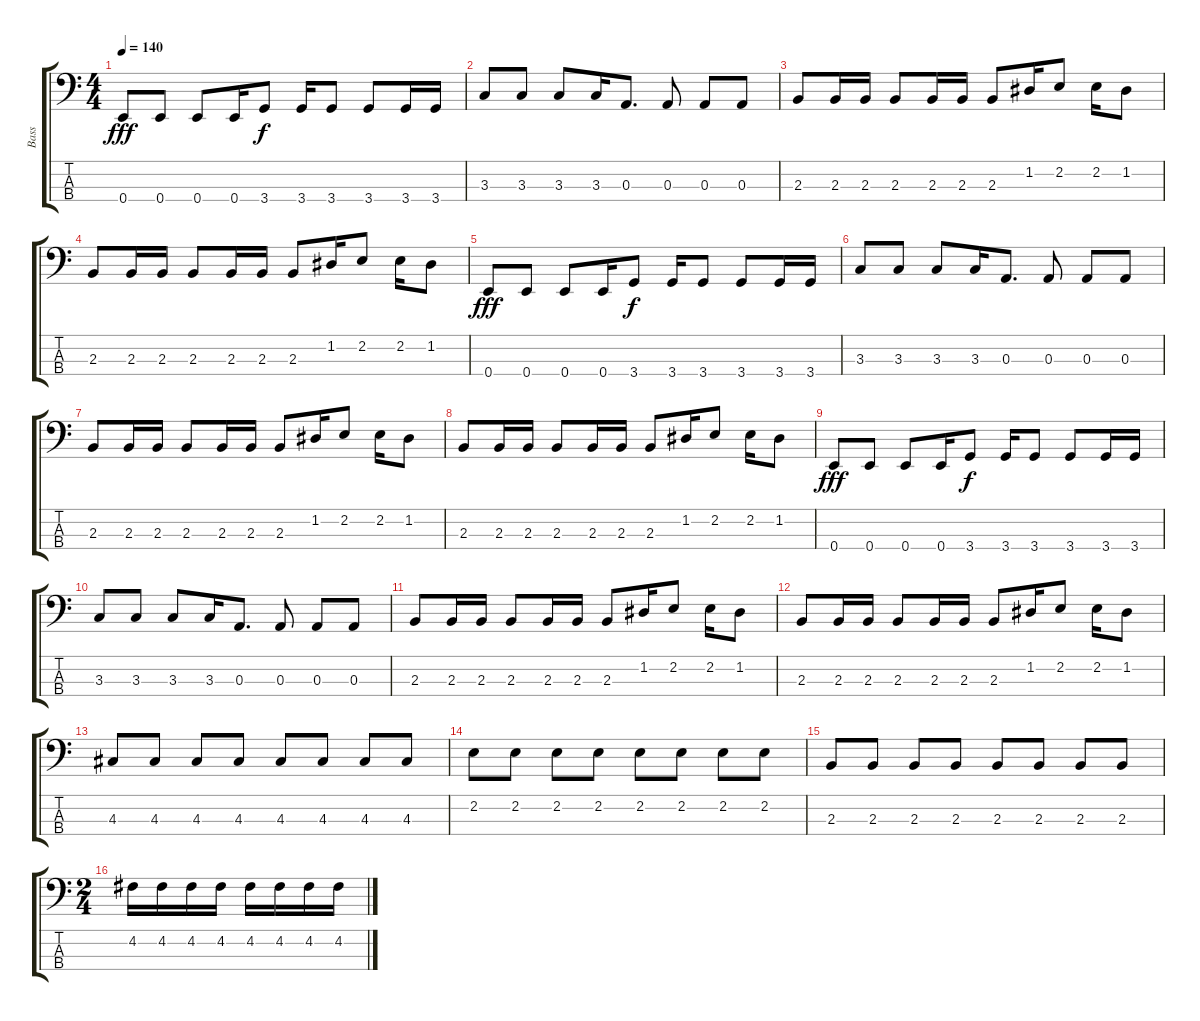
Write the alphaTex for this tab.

\track ("Bass" "Bass") {instrument electricbasspick}
\staff {score tabs}
\tuning (G2 D2 A1 E1) {hide}
\ts (4 4)
\tempo 140
\clef f4
\ks c
0.4.8{dy fff} 0.4.8 0.4.8 0.4.16 3.4.8{dy f} 3.4.16 3.4.8 3.4.8 3.4.16 3.4.16 |
3.3.8 3.3.8 3.3.8 3.3.16 0.3.8{d} 0.3.8 0.3.8 0.3.8 |
2.3.8 2.3.16 2.3.16 2.3.8 2.3.16 2.3.16 2.3.8 1.2.16 2.2.8 2.2.16 1.2.8 |
2.3.8 2.3.16 2.3.16 2.3.8 2.3.16 2.3.16 2.3.8 1.2.16 2.2.8 2.2.16 1.2.8 |
0.4.8{dy fff} 0.4.8 0.4.8 0.4.16 3.4.8{dy f} 3.4.16 3.4.8 3.4.8 3.4.16 3.4.16 |
3.3.8 3.3.8 3.3.8 3.3.16 0.3.8{d} 0.3.8 0.3.8 0.3.8 |
2.3.8 2.3.16 2.3.16 2.3.8 2.3.16 2.3.16 2.3.8 1.2.16 2.2.8 2.2.16 1.2.8 |
2.3.8 2.3.16 2.3.16 2.3.8 2.3.16 2.3.16 2.3.8 1.2.16 2.2.8 2.2.16 1.2.8 |
0.4.8{dy fff} 0.4.8 0.4.8 0.4.16 3.4.8{dy f} 3.4.16 3.4.8 3.4.8 3.4.16 3.4.16 |
3.3.8 3.3.8 3.3.8 3.3.16 0.3.8{d} 0.3.8 0.3.8 0.3.8 |
2.3.8 2.3.16 2.3.16 2.3.8 2.3.16 2.3.16 2.3.8 1.2.16 2.2.8 2.2.16 1.2.8 |
2.3.8 2.3.16 2.3.16 2.3.8 2.3.16 2.3.16 2.3.8 1.2.16 2.2.8 2.2.16 1.2.8 |
4.3.8 4.3.8 4.3.8 4.3.8 4.3.8 4.3.8 4.3.8 4.3.8 |
2.2.8 2.2.8 2.2.8 2.2.8 2.2.8 2.2.8 2.2.8 2.2.8 |
2.3.8 2.3.8 2.3.8 2.3.8 2.3.8 2.3.8 2.3.8 2.3.8 |
\ts (2 4)
4.2.16 4.2.16 4.2.16 4.2.16 4.2.16 4.2.16 4.2.16 4.2.16
